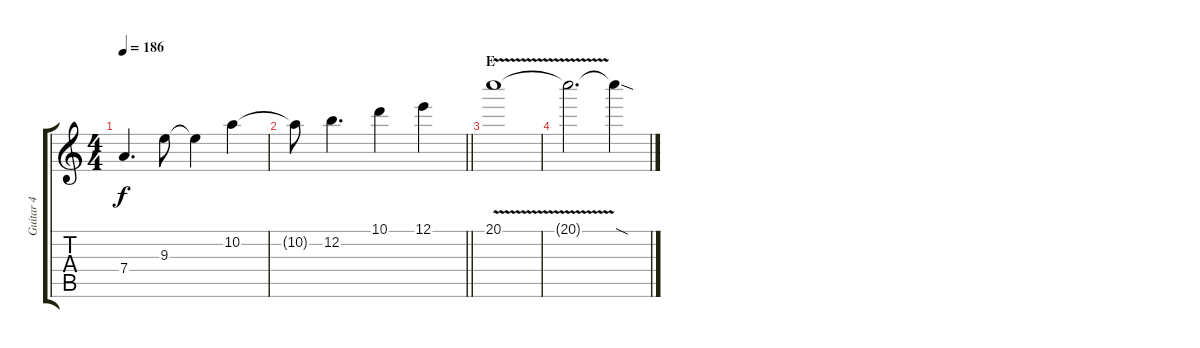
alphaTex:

\track ("Guitar 4" "Guitar 4") {instrument distortionguitar}
\staff {score tabs}
\tuning (E4 B3 G3 D3 A2 E2) {hide}
\ts (4 4)
\tempo 186
\clef g2
\ks c
7.4.4{d dy f} 9.3.8 9.3{t}.4 10.2.4 |
\barLineRight lightlight
10.2{t}.8 12.2.4{d} 10.1.4 12.1.4 |
\section ("" "E")
20.1{v}.1 |
20.1{t}.2{d} 20.1{sod t}.4
